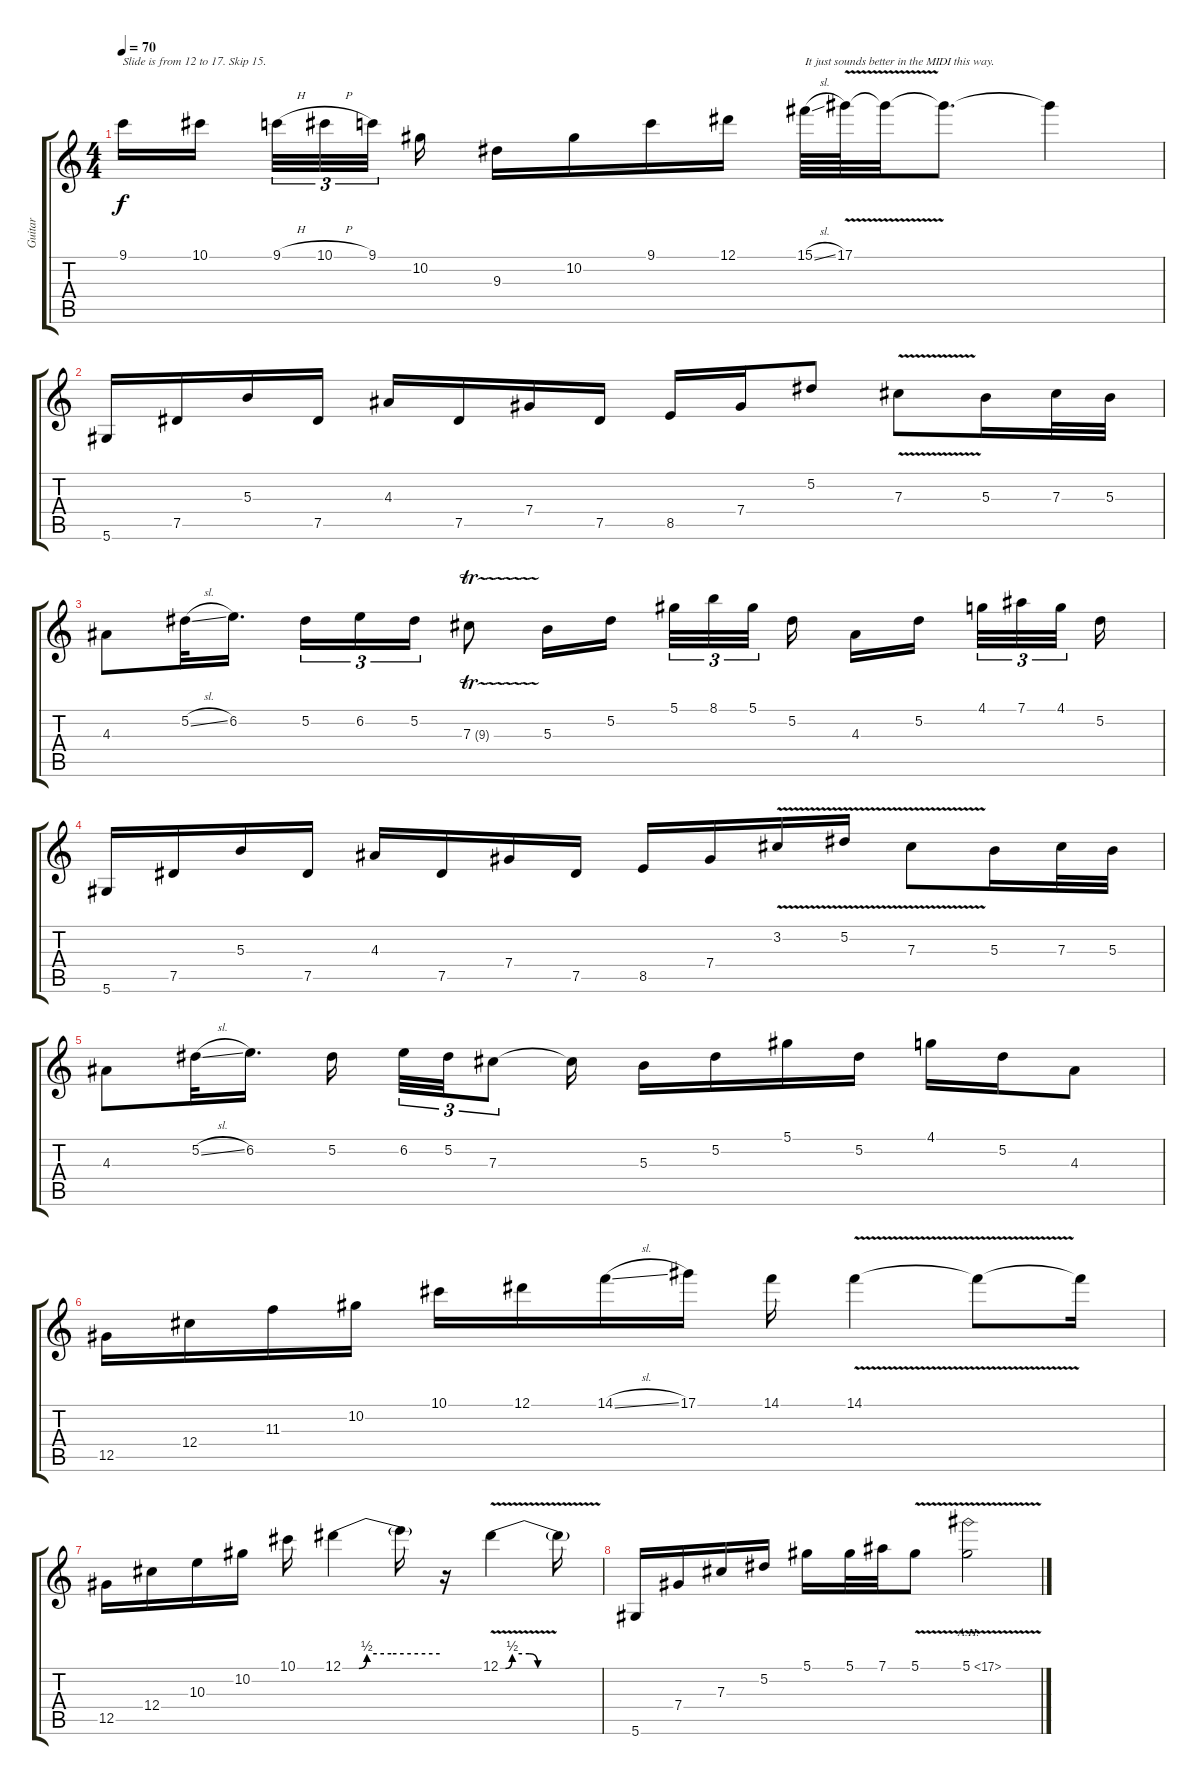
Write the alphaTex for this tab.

\track ("Guitar" "Guitar") {instrument acousticguitarsteel}
\staff {score tabs}
\tuning (Eb4 Bb3 Gb3 Db3 Ab2 Eb2) {hide}
\ts (4 4)
\tempo 70
\clef g2
\ks c
9.1.16{txt "Slide is from 12 to 17. Skip 15." dy f} 10.1.16 9.1{h}.32{tu (3 2)} 10.1{h}.32{tu (3 2)} 9.1.32{tu (3 2)} 10.2.16 9.3.16 10.2.16 9.1.16 12.1.16 15.1{sl}.64{txt "It just sounds better in the MIDI this way."} 17.1{v}.64 17.1{t}.32 17.1{t}.8{d} 17.1{t}.4 |
5.6.16 7.5.16 5.3.16 7.5.16 4.3.16 7.5.16 7.4.16 7.5.16 8.5.16 7.4.16 5.2.8 7.3{v}.8 5.3.16 7.3.32 5.3.32 |
4.3.8 5.2{sl}.32 6.2.16{d} 5.2.16{tu (3 2)} 6.2.16{tu (3 2)} 5.2.16{tu (3 2)} 7.3{tr (9 64)}.8 5.3.16 5.2.16 5.1.32{tu (3 2)} 8.1.32{tu (3 2)} 5.1.32{tu (3 2)} 5.2.16 4.3.16 5.2.16 4.1.32{tu (3 2)} 7.1.32{tu (3 2)} 4.1.32{tu (3 2)} 5.2.16 |
5.6.16 7.5.16 5.3.16 7.5.16 4.3.16 7.5.16 7.4.16 7.5.16 8.5.16 7.4.16 3.2{v}.16 5.2{v}.16 7.3{v}.8 5.3.16 7.3.32 5.3.32 |
4.3.8 5.2{sl}.32 6.2.16{d} 5.2.16 6.2.32{tu (3 2)} 5.2.32{tu (3 2)} 7.3.8{tu (3 2)} 7.3{t}.16 5.3.16 5.2.16 5.1.16 5.2.16 4.1.16 5.2.16 4.3.8 |
12.5.16 12.4.16 11.3.16 10.2.16 10.1.16 12.1.16 14.1{sl}.16 17.1.16 14.1.16 14.1{v}.4 14.1{t}.8 14.1{t}.16 |
12.5.16 12.4.16 10.3.16 10.2.16 10.1.16 12.1{be (custom 0 0 10 0 15 2 30 2 60 2)}.4 12.1{t}.16 r.16 12.1{be (custom 0 0 3 0 7 2 17 2 22 0 45 0 60 0) v}.4 12.1{t}.16 |
5.6.16 7.4.16 7.3.16 5.2.16 5.1.16 5.1.32 7.1.32 5.1{v}.8 5.1{ah 12 v}.2
